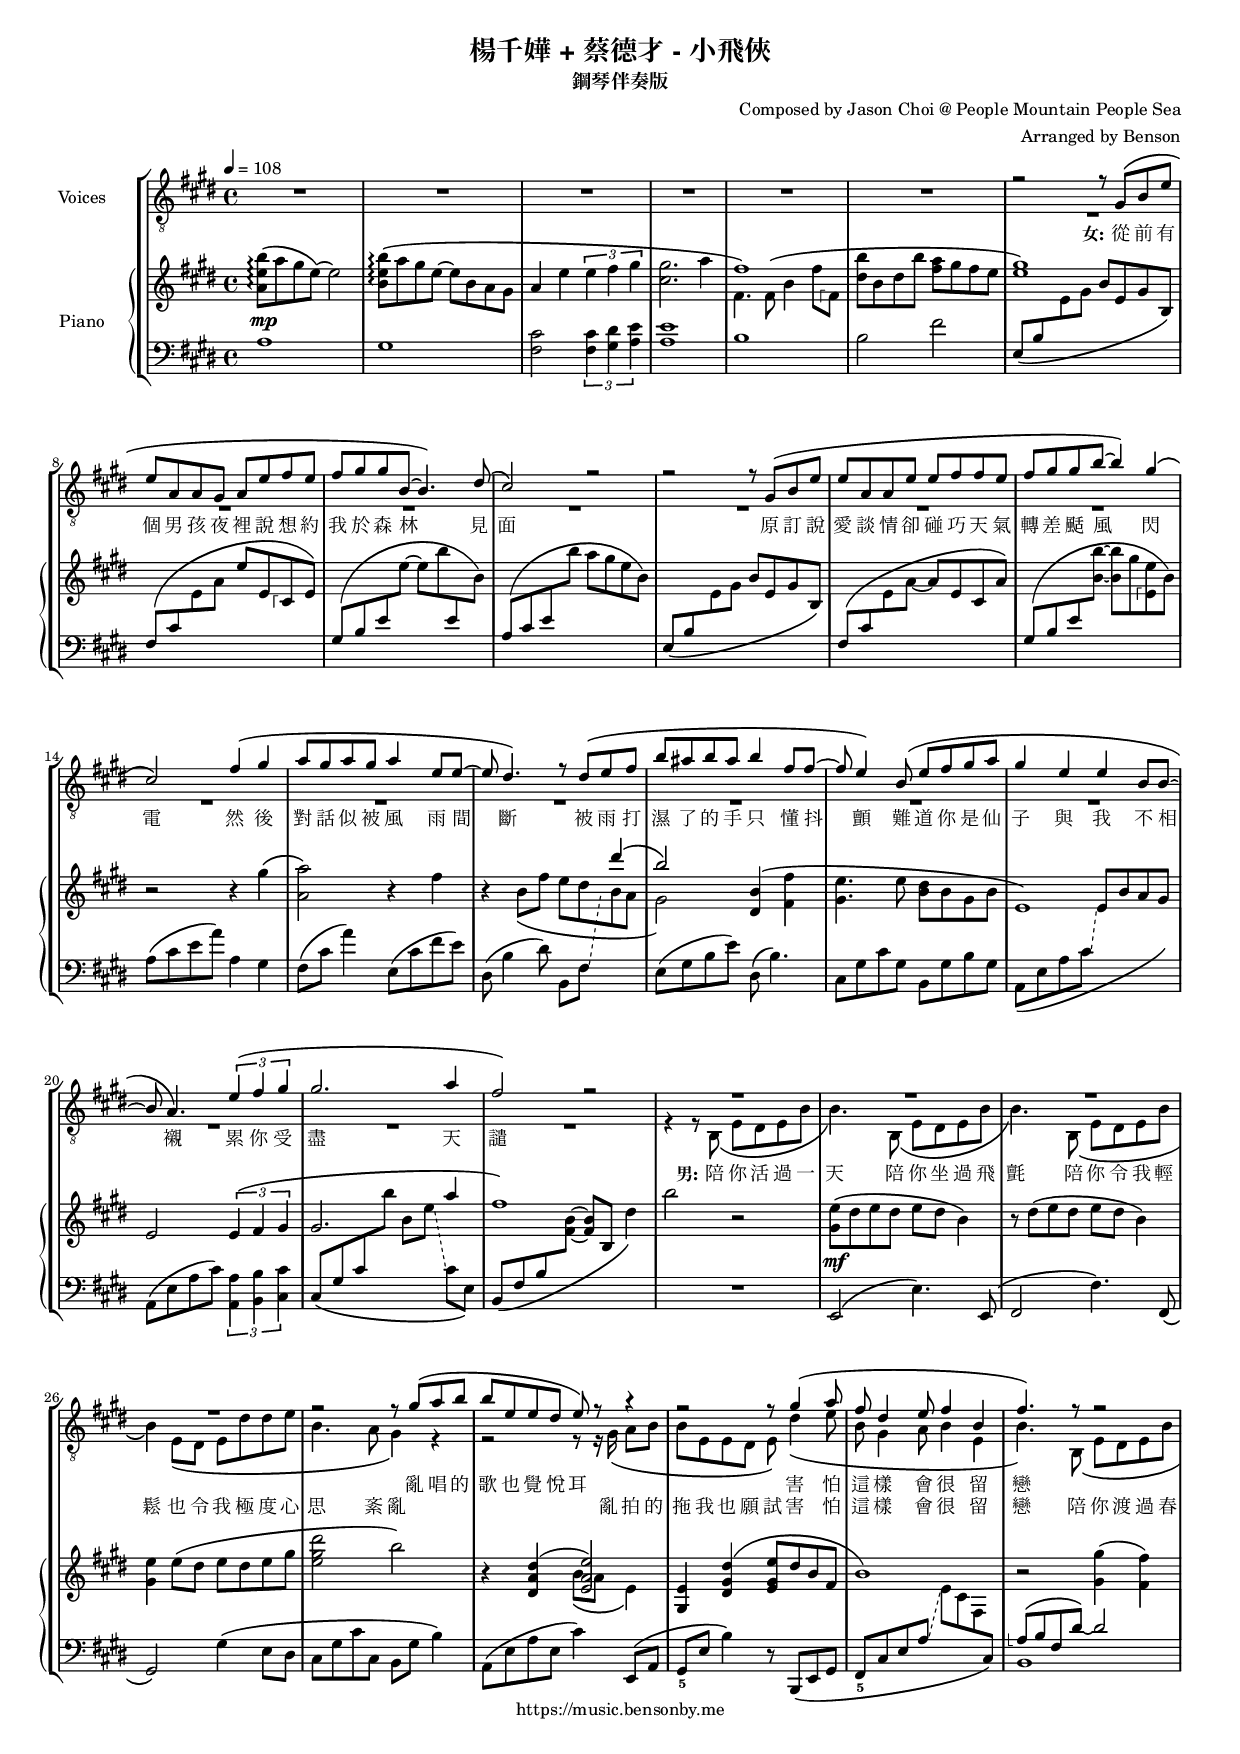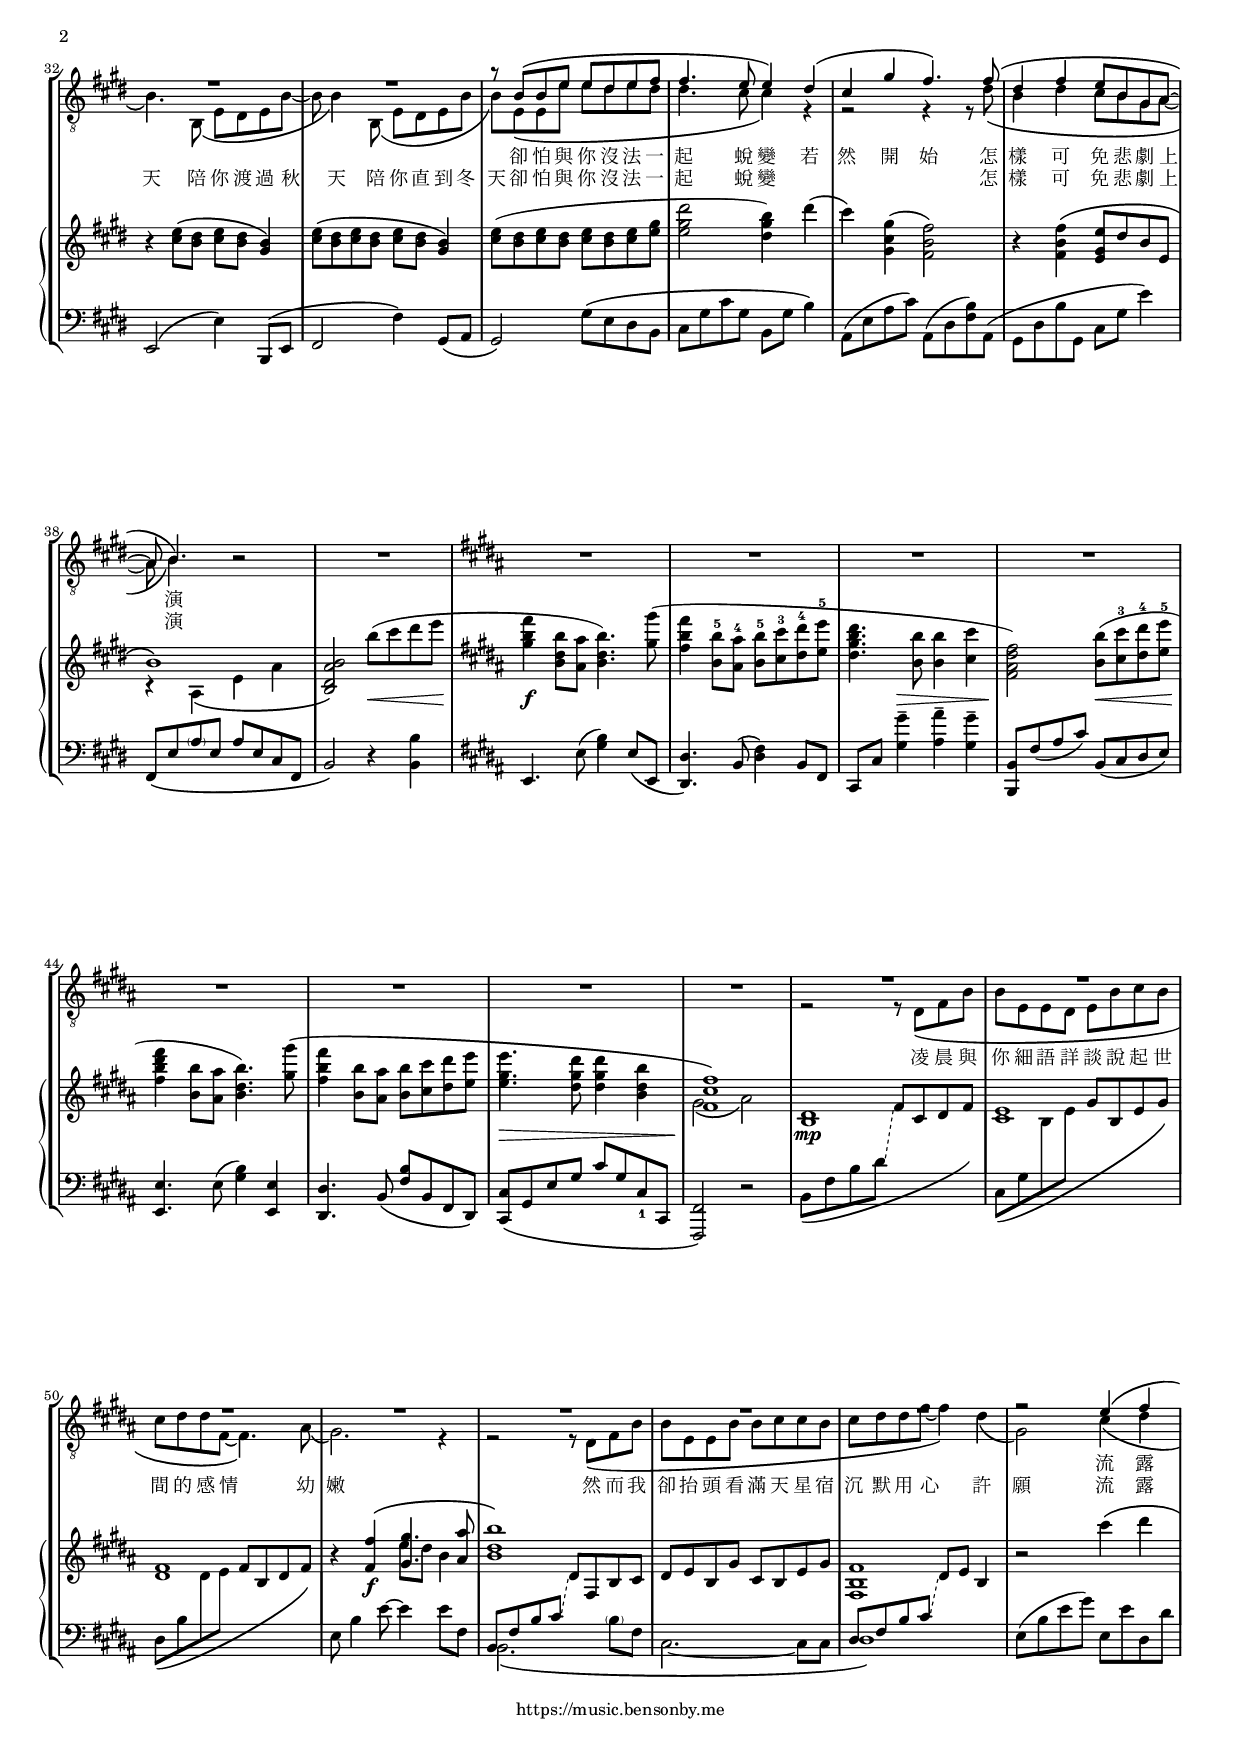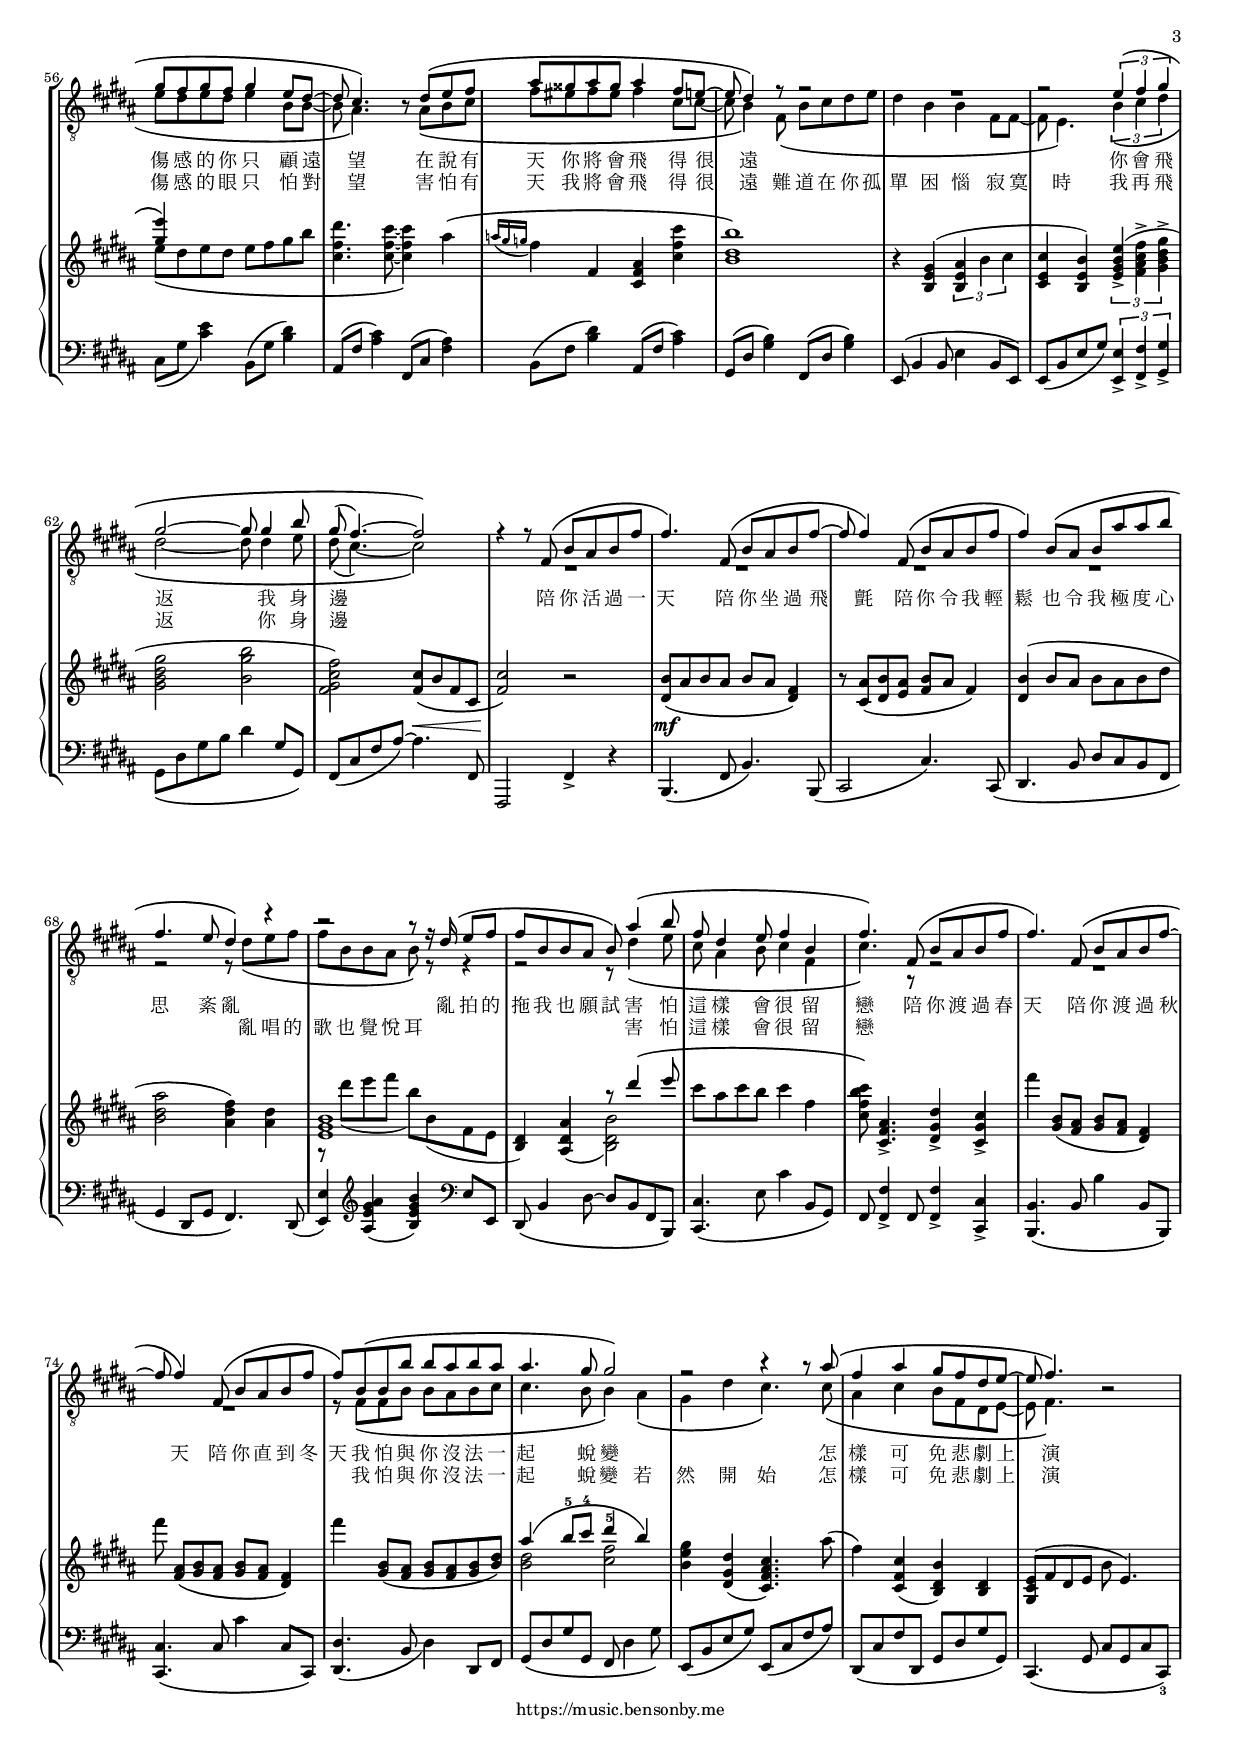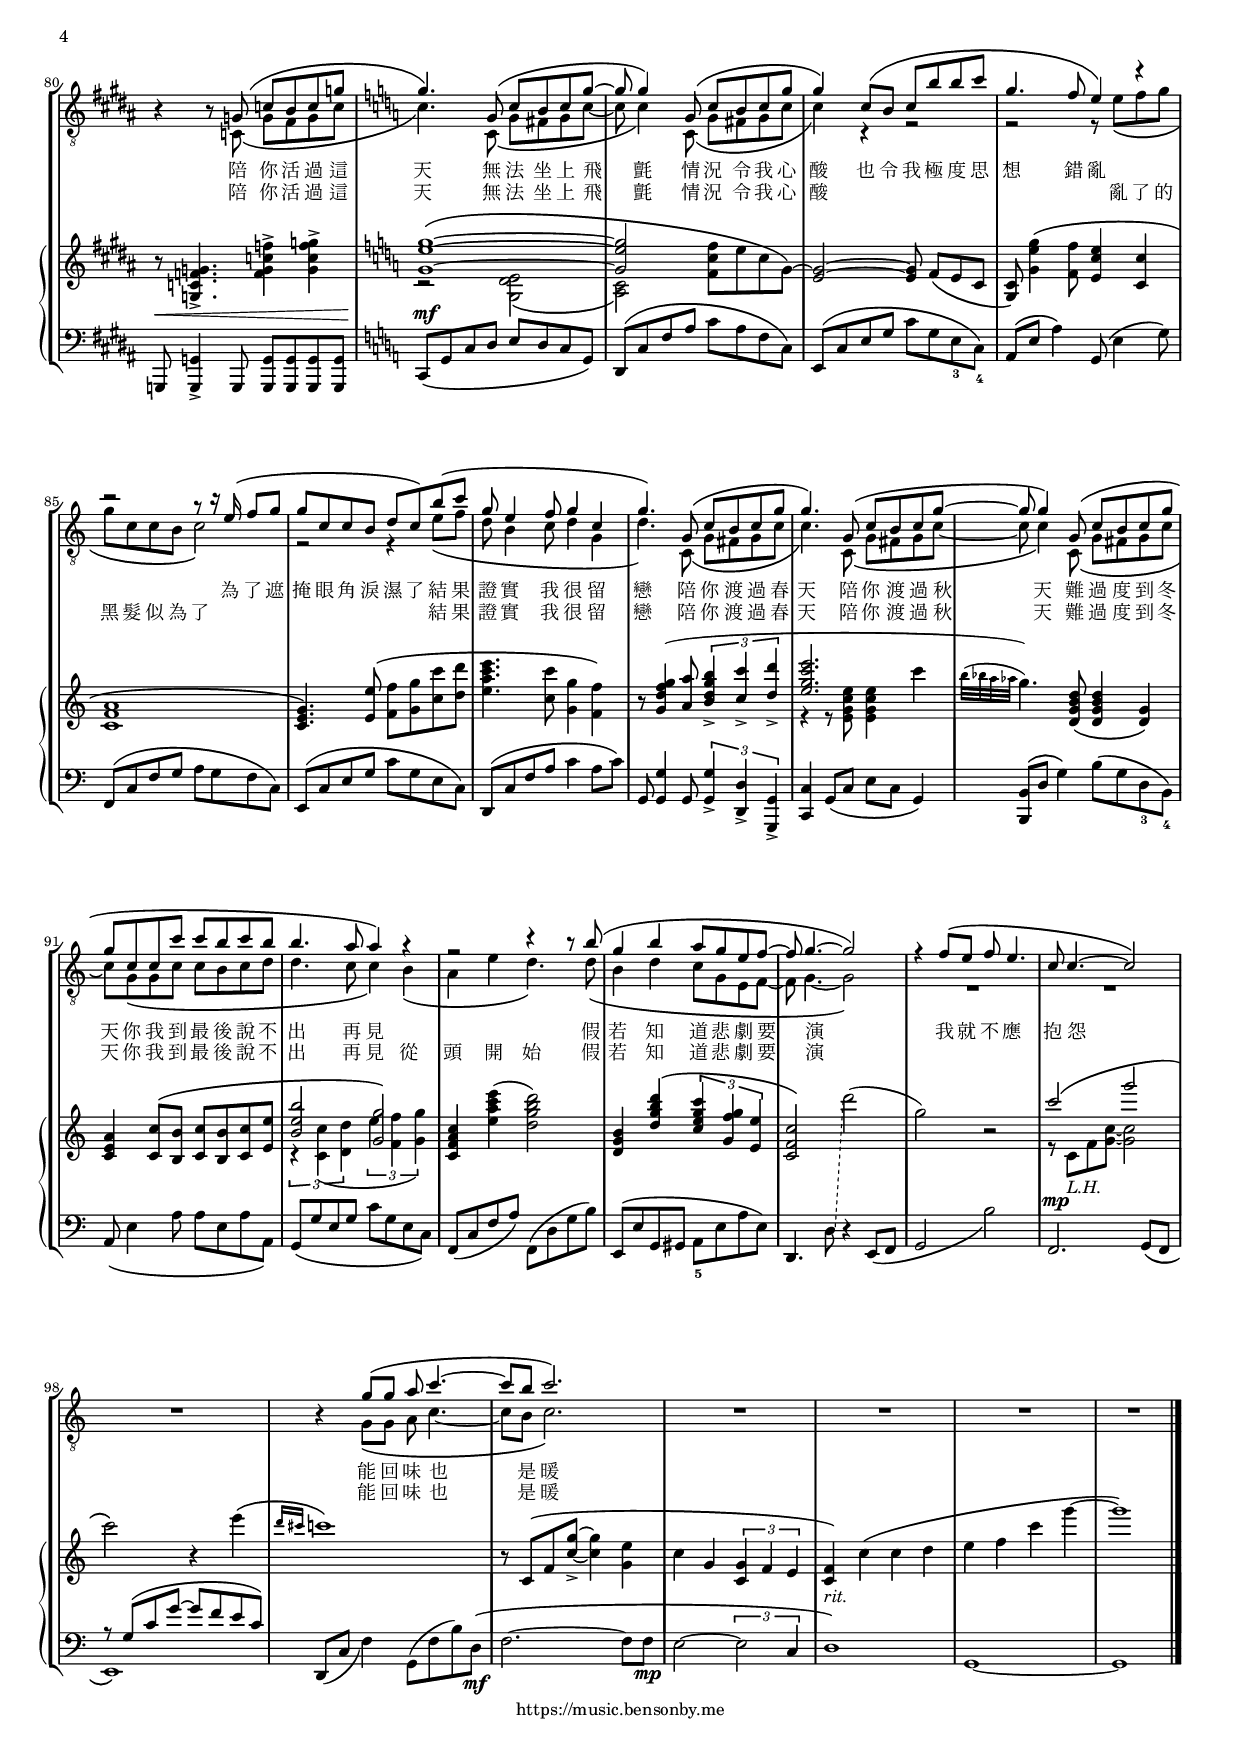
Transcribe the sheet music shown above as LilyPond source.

\version "2.18.2"
\include "articulate.ly"
%% http://lsr.di.unimi.it/LSR/Item?id=336
%% see also http://code.google.com/p/lilypond/issues/detail?id=1228

%% Usage:
%%   \new Staff \with {
%%     \override RestCollision.positioning-done = #merge-rests-on-positioning
%%   } << \somevoice \\ \othervoice >>
%% or (globally):
%%   \layout {
%%     \context {
%%       \Staff
%%       \override RestCollision.positioning-done = #merge-rests-on-positioning
%%     }
%%   } 
%%
%% Limitations:
%% - only handles two voices
%% - does not handle multi-measure/whole-measure rests

#(define (rest-score r)
  (let ((score 0)
	(yoff (ly:grob-property-data r 'Y-offset))
	(sp (ly:grob-property-data r 'staff-position)))
    (if (number? yoff)
	(set! score (+ score 2))
	(if (eq? yoff 'calculation-in-progress)
	    (set! score (- score 3))))
    (and (number? sp)
	 (<= 0 2 sp)
	 (set! score (+ score 2))
	 (set! score (- score (abs (- 1 sp)))))
    score))

#(define (merge-rests-on-positioning grob)
  (let* ((can-merge #f)
	 (elts (ly:grob-object grob 'elements))
	 (num-elts (and (ly:grob-array? elts)
			(ly:grob-array-length elts)))
	 (two-voice? (= num-elts 2)))
    (if two-voice?
	(let* ((v1-grob (ly:grob-array-ref elts 0))
	       (v2-grob (ly:grob-array-ref elts 1))
	       (v1-rest (ly:grob-object v1-grob 'rest))
	       (v2-rest (ly:grob-object v2-grob 'rest)))
	  (and
	   (ly:grob? v1-rest)
	   (ly:grob? v2-rest)	     	   
	   (let* ((v1-duration-log (ly:grob-property v1-rest 'duration-log))
		  (v2-duration-log (ly:grob-property v2-rest 'duration-log))
		  (v1-dot (ly:grob-object v1-rest 'dot))
		  (v2-dot (ly:grob-object v2-rest 'dot))
		  (v1-dot-count (and (ly:grob? v1-dot)
				     (ly:grob-property v1-dot 'dot-count -1)))
		  (v2-dot-count (and (ly:grob? v2-dot)
				     (ly:grob-property v2-dot 'dot-count -1))))
	     (set! can-merge
		   (and 
		    (number? v1-duration-log)
		    (number? v2-duration-log)
		    (= v1-duration-log v2-duration-log)
		    (eq? v1-dot-count v2-dot-count)))
	     (if can-merge
		 ;; keep the rest that looks best:
		 (let* ((keep-v1? (>= (rest-score v1-rest)
				      (rest-score v2-rest)))
			(rest-to-keep (if keep-v1? v1-rest v2-rest))
			(dot-to-kill (if keep-v1? v2-dot v1-dot)))
		   ;; uncomment if you're curious of which rest was chosen:
		   ;;(ly:grob-set-property! v1-rest 'color green)
		   ;;(ly:grob-set-property! v2-rest 'color blue)
		   (ly:grob-suicide! (if keep-v1? v2-rest v1-rest))
		   (if (ly:grob? dot-to-kill)
		       (ly:grob-suicide! dot-to-kill))
		   (ly:grob-set-property! rest-to-keep 'direction 0)
		   (ly:rest::y-offset-callback rest-to-keep)))))))
    (if can-merge
	#t
	(ly:rest-collision::calc-positioning-done grob))))

#(set-global-staff-size 15)

cr = \change Staff = "right"
cl = \change Staff = "left"
rhMark = \markup { 
  \path #0.1 #'((moveto -1 0)(rlineto 0 -1.5)(rlineto 0.5 0))
}
lhMark = \markup { 
  \path #0.1 #'((moveto 0 1)(rlineto -0.5 0)(rlineto 0 -1.5))
}

upper-intro = \relative c'' {
  <a e' b'>8\arpeggio\( a' gis e~\) e2
  << {
    \stemNeutral
    <b e b'>8\arpeggio\( a' gis e~ e b a gis
    a4 e' \times 2/3 {e fis gis}
    <cis, gis'>2. a'4
    fis1\)
  } \\ {
    s1*3
    fis,4. fis8^\( b4 fis'8
    \set fingeringOrientations = #'(left)
    <fis,\finger \lhMark>
    \stemNeutral
    <b' dis,>8 b, dis b' <a fis> gis fis e
    <e gis>1\)
  } >>
}

upper-verse-one = \relative c''' {
  s1
  s1
  s1
  s1
  s1
  s1
  r2 r4 gis4\(
  <a, a'>2\) r4 fis'4
  r4 << {
    s4 s4 dis'4\( b2\)
  } \\ {
    b,8\( fis' e dis b a gis2\)
  } >>
  <dis b'>4\( <fis fis'>
  <gis e'>4. e'8 <b dis> b gis b
  e,1\)
  e2 \times 2/3 {e4\( fis gis}
  gis2. \stemUp a'4
  \stemNeutral
  fis1\)
  b2 r2
}

upper-chorus-one = \relative c'' {
  <e gis,>8\( dis e dis e dis b4\)
  r8 dis\( e dis e dis b4\)
  <gis e'>4 e'8\( dis e dis e gis
  <e gis dis'>2 b'\)
  r4 << {
    <dis,, a' dis>4( <e a e'>2)
  } \\ {
    s4 b'8\( a e4\)
  } >>
  <gis, e'> <dis' gis dis'>\( <e gis e'>8 dis' b fis
  b1\)
  r2 <gis gis'>4( <fis fis'>)
  r4 <cis' e>8\( <b dis> <cis e> <b dis> <gis b>4\)
  <cis e>8\( <b dis> <cis e> <b dis> <cis e> <b dis> <gis b>4\)
  <cis e>8( <b dis> <cis e> <b dis> <cis e> <b dis> <cis e> <e gis>
  <e gis dis'>2 <dis gis b>4) dis'(
  cis) <gis, cis gis'>( <fis b fis'>2)
  r4 << {
    \stemNeutral
    <fis b fis'>4\( <e gis e'>8 dis' b e,
    \stemUp
    b'1\)
  } \\ {
    s2.
    r4 a,\( e' a
    \stemNeutral
    <b, dis a' b>2\)
  } >>
}

upper-episode = \relative c''' {
  b8( cis dis e \key b \major
  <gis, b fis'>4 <b, dis b'>8 <ais ais'> <b dis b'>4.) <gis' gis'>8(
  <fis b fis'>4 <b, b'^5>8 <ais ais'^4> <b b'^5> <cis cis'^3> <dis dis'^4> <e e'^5>
  <dis gis b dis>4. <b b'>8 <b b'>4 <cis cis'>
  <fis, ais dis fis>2) <b b'>8( <cis cis'^3> <dis dis'^4> <e e'^5>
  <fis b dis fis>4 <b, b'>8 <ais ais'> <b dis b'>4.)
  << {
    \stemNeutral
    <gis' gis'>8\(
    <fis b fis'>4 <b, b'>8 <ais ais'> <b b'> <cis cis'> <dis dis'> <e e'>
    <e gis e'>4. <dis gis dis'>8 <dis gis dis'>4 <b dis b'>
    \stemUp
    <fis cis' fis>1\)
  } \\ {
    s8 s1*2
    gis2\( ais\)
  } >>
}

upper-verse-two = \relative c' {
  <b dis>1
  <cis e>
  <dis fis>
  r4 << {
    <fis fis'>\(\f <gis gis'>4. <ais ais'>8
    <b dis b'>1\)
  } \\ {
    s4 e8 dis b4
  } >>
  s1
  <fis, b fis'>1
  r2 << {
    \stemNeutral
    cis'''4\( dis 
    \stemUp
    <e gis,>4\) s2. s2.
  } \\ {
    s2
    e,8\( dis e dis e fis gis b
    <cis, fis dis'>4. <cis fis cis'>8~ <cis fis cis'>4\)
  } >>
  \tag #'written {
    ais'4\( \acciaccatura {a16 gis g}
  }
  \tag #'midi {
    ais8\( \tuplet 3/2 { a16 gis g}
  }
  fis4 fis, <cis fis ais>4 <cis' fis cis'>
  <b dis b'>1\)
  r4 <b, e gis>( \times 2/3 {<b e ais>4 b' cis}
  <cis, e cis'>4 <b e b'>) \times 2/3 {<e gis b e>4->( <fis ais cis fis>-> <gis b dis gis>->}
  <gis b dis gis>2 <b gis' b>
  <fis gis cis fis>2) <fis cis'>8\( b fis cis
  <fis cis'>2\) r2
}

upper-chorus-two = \relative c'' {
  <b dis,>8\( ais b ais b ais <dis, fis>4\)
  r8 <cis ais'>\( <dis b'> <e ais> <fis b> ais fis4\)
  <dis b'>4( b'8 ais b ais b dis
  <b dis ais'>2 <ais dis fis>4) <ais dis>
  << {<e gis b>1 s4} \\ {r8 dis''( e fis b,) b,( fis e \stemNeutral <b dis>4) } >>
  << {
    s4 r8 dis''4\( e8
    \stemNeutral
    cis8 ais cis b cis4 fis,
    <cis fis b cis>8\)
  } \\ {
    \stemNeutral
    <ais, dis ais'>4(
    \stemDown
    <b dis b'>2)
  } >>
  <cis fis ais>4.-> <dis gis dis'>4-> <cis gis' cis>->
  fis''4 <gis,, b>8\( <fis ais> <gis b> <fis ais> <dis fis>4\)
  fis''8 <fis,, ais>8\([ <gis b> <fis ais>] <gis b> <fis ais> <dis fis>4\)
  fis''4 <gis,, b>8\( <fis ais> <gis b> <fis ais> <gis b> <b dis>\)
  << {ais'4\( b8^5 cis^4 dis4^5 b\)} \\ {<b, dis>2 <cis fis>2} >>
  <b e gis>4 <dis, gis dis'>4( <cis fis ais cis>4.) ais''8(
  fis4) <cis, fis cis'>4( <b dis b'>4) <b dis>
  <gis cis e>8\( fis' dis e b' e,4.\)
}

upper-chorus-three = \relative c' {
  r8 <g c f g>4.-> <f' g c f>4-> <g c f g>-> \key c \major

  << {
    <g e' g>1~\(
    q2
    \stemNeutral
    <f c' f>8 e' c g~\)
    <e g>2~ <e g>8
  } \\ {
    r2 <g, d' e>2\(
    <a c>2\)
  } >>
  f'8\( e c
  <g c>8\) <g' e' g>4\( <f f'>8 <e c' e>4 <c c'>
  <c f a>1
  <c e g>4.\) <e e'>8\( <f f'> <g g'> <c c'> <d d'>
  <e a c e>4. <c c'>8 <g g'>4 <f f'>\)
  r8 << {
    <g d' f g>4( <a a'>8
    \tuplet 3/2 2 {<b d g b>4_> <c c'>_> <d d'>_>}
    <e g c e>2. \stemNeutral
    \tag #'written { c'4 \acciaccatura { b32 bes a aes }}
    \tag #'midi { c8 b32 bes a aes }
    g4.)
  } \\ {
    s4. s2 r4 r8 <e, g c e> q4
  } >>
  <d g b d>8\( q4 <d g>\)
  <c e a>4
  << {
    \stemNeutral
    <c c'>8\( <b b'> <c c'> <b b'> <c c'> <e e'>
    \stemUp
    <b' e b'>2 <g g'>\)
  } \\ {
    s2.
    \tuplet 3/2 2 {r4 <c, c'>\( <d d'> e' <f, f'> <g g'>\)}
  } >>
  <c, f a c>4 <e' a c e>( <d g b d>2)
  <d, g b>4 << {
    <d' g b d>4\( \tuplet 3/2 2 {<c e g c>4 <g f' g> <e e'>}
    <c f c'>2\)
  } \\ {
    s2.
    \cl
    \stemNeutral
    d,,4.
    \once \override Glissando #'style = #'dashed-line
    d'8\glissando
    \cr
    d'''2^(
    g,2)
  } >>
  r2
}

upper-ending = \relative c''' {
  << {
    c2\( g'2
    \stemNeutral c,2\) 
  } \\ {
    r8 c,,_\markup { \italic "L.H." } f <g c>~ q2
  } >>
  r4 e''\(
  \grace{d16[ cis]} c1\)
  r8 c,,\( f <c' g'>8~-> <c g'>4 <g e'>
  c g \times 2/3 {<c, g'>4 f e}
  \tag #'written {
    <c f>4\) c'\( c d
    e f c' g'~ g1\) 
  }
  \tag #'midi {
    \tempo 4 = 105
    <c,,, f>4\)
    \tempo 4 = 103
    c'\(
    \tempo 4 = 101
    c
    \tempo 4 = 97
    d
    \tempo 4 = 88
    e
    \tempo 4 = 79
    f
    \tempo 4 = 66
    c'
    g'~ g1\) 
  }
  \bar "|."
}

lower-intro = \relative c' {
  a1
  gis
  <fis cis'>2 \times 2/3 {<fis cis'>4 <gis dis'> <a e'>}
  <a e'>1
  b1
  b2 fis'
}

lower-verse-one = \relative c {
  e8_\( b' \cr e gis b e, gis b,\)
  \cl fis\( cis' \cr e a e' e,
  \set fingeringOrientations = #'(left)
  <cis\finger \lhMark> e\)
  \cl gis,\( b e \cr e'~ e b' \cl e,, \cr b'\)
  \cl a,\( cis e \cr b'' a gis e b\)
  \cl e,,_\( b' \cr e gis b e, gis b,\)
  \cl fis\( cis' \cr e a~ a e cis a'\)
  \cl gis,\( b e \cr <b' b'>~ <b b'> gis' <e,\finger \lhMark e'> b'\)
  \cl a,\( cis e a\) a,4 gis
  fis8\( cis' a'4\) e,8\( cis' fis e\)
  dis,\( b'4 dis8\) b, \once \override Glissando #'style = #'dashed-line fis'\glissando
  \hideNotes \cr b'4
  \unHideNotes \cl
  e,,8\( gis b e\) dis,\( b'4.\)
  cis,8 gis' cis gis b, gis' b gis
  a,_\( e' a \once \override Glissando #'style = #'dashed-line cis \glissando \cr e b' a gis\)
  \cl a,,\( e' a cis\) \times 2/3 {<a, a'>4 <b b'> <cis cis'>}
  cis8_\( gis' cis \cr b'' b,[ \once \override Glissando #'style = #'dashed-line e]\glissando \cl cis, e,\)
  b_\( fis' b \cr <fis' b>~ <fis b> b, dis'4\)
  \cl R1
}

lower-chorus-one = \relative c, {
  e2\( e'4.\) e,8\(
  fis2 fis'4.\) fis,8\(
  gis2\) gis'4\( e8 dis
  cis8 gis' cis cis, b gis' b4\)
  a,8\( e' a e cis'4\) e,,8\( a
  gis8_5 e' b'4\) r8 b,,_\( e gis
  fis8_5 cis' e \once \override Glissando #'style = #'dashed-line a \glissando \cr e' cis fis, \cl cis\)
  << {b1} \\ {
    \stemUp
    \set fingeringOrientations = #'(left)
    <a'\finger \rhMark>8^\( b fis dis'~\) dis2
  } >>
  \stemNeutral e,,2\( e'4\) b,8\( e
  fis2 fis'4\) gis,8\( a
  gis2\) gis'8\( e dis b
  cis gis' cis gis b, gis' b4\)
  a,8\( e' a cis\) a,\( dis <fis b>\) a,\(
  gis dis' b' gis, cis gis' e'4\)
  fis,,8\( e' \parenthesize a e a e cis fis,
  b2\)
}
 
lower-episode = \relative c {
  r4 <b b'> \key b \major
  e,4. e'8( <gis b>4) e8\( e,
  <dis dis'>4.\) b'8( <dis fis>4) b8 fis
  cis8 cis' <gis' gis'>4-- <ais ais'>-- <gis gis'>--
  <b,, b'>8 fis''( ais cis) b,\( cis dis e\)
  <e, e'>4. e'8( <gis b>4) <e, e'>4
  <dis dis'>4. b'8\( <fis' b>8 b, fis dis\)
  <cis cis'>8\( gis' e' gis cis gis cis,_1 cis,
  <fis, fis'>2\) r2
}

lower-verse-two = \relative c {
  b8_\( fis' b \once \override Glissando #'style = #'dashed-line dis \glissando \cr fis cis dis fis\)
  \cl \stemDown cis,_\( gis' \cr b e \stemNeutral gis b, e gis\)
  \cl \stemDown dis,_\( b' \cr dis e \stemNeutral fis b, dis fis\)
  \cl e, b'4 e8~ e4 e8 fis,8
  << {
    b,8 fis' b
    \once \override Glissando #'style = #'dashed-line cis\glissando \cr
    dis fis, b cis
    dis e b gis' cis, b e gis
    \cl
    dis,8 fis b
    \once \override Glissando #'style = #'dashed-line cis \glissando \cr
    dis e b4
  } \\ {
    \cl
    b,2.\( \parenthesize b'8 fis
    cis2.~ cis8 cis
    dis1\)
  } >>
  \stemNeutral e8\( b' e gis\) e, e' dis, dis'
  cis,_\( gis' <cis e>4\) b,8\( gis' <b dis>4\)
  ais,8\( fis' <ais cis>4\) fis,8\( cis' <fis ais>4\)
  b,8\( fis' <b dis>4\) ais,8\( fis' <ais cis>4\)
  gis,8\( dis' <gis b>4\) fis,8\( dis' <gis b>4\)
  e,8\( b'4 b8 e4 b8 e,\)
  e\( b' e gis\) \times 2/3 {<e, e'>4-> <fis fis'>-> <gis gis'>->}
  gis8_\( dis' gis b dis4 gis,8 gis,\)
  fis\( cis' fis ais~\) ais4. fis,8
  fis,2 fis'4-> r4
}

lower-chorus-two = \relative c, {
  b4.\( fis'8 b4.\) b,8\(
  cis2 cis'4.\) cis,8\(
  dis4. b'8 dis8 cis b fis
  gis4 dis8 gis fis4.\) dis8(
  <e e'>4) \clef treble  <ais' e' gis ais>( <b e gis b>) \clef bass e,8 e,
  dis_\( b'4 dis8~ dis8 b fis b,\)
  <cis cis'>4._\( e'8 cis'4 b,8 gis\)
  fis <fis fis'>4-> fis8 <fis fis'>4-> <cis cis'>->
  <b b'>4._\( b'8 b'4 b,8 b,\)
  <cis cis'>4._\( cis'8 cis'4 cis,8 cis,\)
  <dis dis'>4._\( b'8 dis4\) dis,8 fis
  gis_\( dis' gis gis, fis8 dis'4 gis8\)
  e,_\( b' e gis\) e,\( cis' fis ais\)
  dis,,_\( cis' fis dis, gis dis' gis gis,\)
  cis,4._\( gis'8 cis gis cis cis,_3\)
}

lower-chorus-three = \relative c, {
  g8 <g g'>4-> g8 <g g'> <g g'> <g g'> <g g'>  \key c \major
  c8\( g' c d e d c g\)
  d\( c' f a c a f c\)
  e,\( c' e g c g e_3 c_4\)
  a\( e' a4\) g,8\( e'4 g8\)
  f,\( c' f g a g f c\)
  e,\( c' e g c g e c\)
  d,\( c' f a c4 a8 c\)
  g,8 <g g'>4 g8 \tuplet 3/2 2 {<g g'>4-> <d d'>-> <g, g'>->}
  <c c'>4 g'8_\( c e c g4\)
  <b, b'>8\( d'8 g4\) b8\( g d_3 b_4\)
  a8_\( e'4 a8 a e a a,\)
  g_\( g' e g c g e c\)
  f,\( c' f a\) f,\( d' g b\)
  e,,\( e' g, gis a_5 e' a e\)
  s2
  r4 e,8_\( f
  g2 b'\)
}

lower-ending = \relative c' {
  << {
    s1
    r8 g^\( c g'~ g f e c\)
  } \\ {
    \stemNeutral
    f,,2. g8\( f \stemDown e1\)
  } >>
  d8_( c' f4) g,8( f' b) d,\mf\(
  f2.~ f8 f\mp
  e2~ \times 2/3 {e2 c4}
  d1\)
  g,~
  g \bar "|."
}

upper = \relative c {
  \clef treble \key e \major \time 4/4 \tempo 4 = 108
  \upper-intro
  \upper-verse-one
  \upper-chorus-one
  \upper-episode
  \upper-verse-two
  \upper-chorus-two
  \upper-chorus-three
  \upper-ending
}

lower = \relative c {
  \clef bass \key e \major \time 4/4
  \lower-intro
  \lower-verse-one
  \lower-chorus-one
  \lower-episode
  \lower-verse-two
  \lower-chorus-two
  \lower-chorus-three
  \lower-ending
}

dynamics = {
  s1\mp s1*22
  s1\mf s1*14
  s2 s2\< s1\!\f s1 s4 s2.\> s2\! s2\< s1\! s1 s1\> s1\!
  s1\mp s1*14 s2 s2\< s1\!
  s1\mf s1*14 s1\<
  s1\!\mf s1*15
  s1\mp s1*4 s1_\markup { \italic "rit." } s1*2
}

melodyf = \relative c' {
  \clef treble \key e \major \time 4/4
  \override Script #'padding = #2

  \override MultiMeasureRest.staff-position = #0
  R1*6
  \revert MultiMeasureRest.staff-position

  r2 r8 gis\( b e e a, a gis a e' fis e fis gis gis b,~ b4.\) dis8\( cis2\) r2
  r2 r8 gis\( b e e a, a e' e fis fis e fis gis gis b~ b4\) gis\( cis,2\)
  fis4\( gis a8 gis a gis a4 e8 e~ e dis4.\)
  r8 dis\( e fis b ais b ais b4 fis8 fis~ fis e4\)
  b8\( e fis gis a gis4 e e b8 b~ b a4.\)
  \times 2/3 {e'4\( fis gis} gis2. a4 fis2\) r2 R1

  R1 R1 R1 r2 r8
  gis\( a b b e, e dis e\) r r4 r2 r8
  gis4\( a8 fis dis4 e8 fis4 b, fis'4.\) r8 r2
  R1 R1 r8 b,\( b e e dis e fis fis4. e8 e4\) dis\( cis gis' fis4.\)
  fis8\( dis4 fis e8 b gis a~ a b4.\) r2
  \override MultiMeasureRest.staff-position = #0
  R1
  \key b \major R1*8
  \revert MultiMeasureRest.staff-position
  R1*7
  r2 e4\( fis gis8 fis gis fis gis4 e8 dis~ dis cis4.\)
  r8 dis\( e fis ais gisis ais gisis ais4 fis8 e~ e dis4\) r8 r2
  R1 r2 \times 2/3 {e4\( fis gis} gis2~ gis8 gis4 b8 gis( fis4.~) fis2\)
  r4 r8 fis,\( b ais b fis' fis4.\) fis,8\( b ais b fis'~ fis fis4\)
  fis,8\( b ais b fis' fis4\) b,8\( ais b ais' ais b fis4. e8 dis4\) r
  r2 r8 r16 dis16\( e8 fis fis b, b ais b\) ais'4\( b8 fis dis4 e8 fis4 b, fis'4.\)
  fis,8\( b ais b fis' fis4.\) fis,8\( b ais b fis'~ fis fis4\)
  fis,8\( b ais b fis' fis\) b,\( b b' b ais b ais ais4. gis8 gis2\)
  r2 r4 r8 ais\( fis4 ais gis8 fis dis e~ e fis4.\) r2
  r4 r8 g,\( c b c g'
  \key c \major g4.\) g,8\( c b c g'~ g g4\)
  g,8\( c b c g' g4\) c,8\( b c b' b c g4. f8 e4\) r4 r2 r8 r16
  e16\( f8 g g c, c b d c\)
  b'\( c g e4 f8 g4 c, g'4.\)
  g,8\( c b c g' g4.\) g,8\( c b c g'~ g g4\)
  g,8\( c b c g' g c, c c' c b c b b4. a8 a4\)
  r4 r2 r4 r8 b\( g4 b a8 g e f~ f g4.~ g2\)
  r4 f8\( e f e4. c8 c4.~ c2\)
  \override MultiMeasureRest.staff-position = #0
  R1 r4
  g'8\( g a c4.~ c8 b c2.\) R1 R1 R1 R1 \bar "|."
}

lyricsf = \lyricmode {
  \set stanza = #"女:"
  從 前 有 個 男 孩 夜 裡 說 想 約 我 於 森 林 見 面
  原 訂 說 愛 談 情 卻 碰 巧 天 氣 轉 差 颳 風 閃 電
  然 後 對 話 似 被 風 雨 間 斷
  被 雨 打 濕 了 的 手 只 懂 抖 顫 難 道 你 是 仙 子
  與 我 不 相 襯 累 你 受 盡 天 譴
  亂 唱 的 歌 也 覺 悅 耳
  害 怕 這 樣 會 很 留 戀
  卻 怕 與 你 沒 法 一 起 蛻 變
  若 然 開 始 怎 樣 可 免 悲 劇 上 演
  流 露 傷 感 的 你 只 顧 遠 望
  在 說 有 天 你 將 會 飛 得 很 遠
  你 會 飛 返 我 身 邊
  陪 你 活 過 一 天 陪 你 坐 過 飛 氈
  陪 你 令 我 輕 鬆 也 令 我 極 度 心 思 紊 亂
  亂 拍 的 拖 我 也 願 試
  害 怕 這 樣 會 很 留 戀
  陪 你 渡 過 春 天 陪 你 渡 過 秋 天
  陪 你 直 到 冬 天
  我 怕 與 你 沒 法 一 起 蛻 變
  怎 樣 可 免 悲 劇 上 演
  陪 你 活 過 這 天 無 法 坐 上 飛 氈
  情 況 令 我 心 酸
  也 令 我 極 度 思 想 錯 亂
  為 了 遮 掩 眼 角 淚 濕 了
  結 果 證 實 我 很 留 戀
  陪 你 渡 過 春 天 陪 你 渡 過 秋 天
  難 過 度 到 冬 天 你 我 到 最 後 說 不 出 再 見
  假 若 知 道 悲 劇 要 演
  我 就 不 應 抱 怨
  能 回 味 也 是 暖
}

melodym = \relative c' {
    \clef "treble_8" \key e \major \time 4/4
    s1*6
    R1*8
    R1*8
    r4 r8 b,\( e dis e b' b4.\) b,8\( e dis e b' b4.\)
    b,8\( e dis e b' b4\) e,8\( dis e dis' dis e b4. a8 gis4\) r4
    r2 r8 r16 gis\( a8 b b e, e dis e\) dis'4\( e8 b gis4 a8 b4 e, b'4.\)
    b,8\( e dis e b' b4.\) b,8\( e dis e b'~ b b4\) b,8\( e dis e b' b\)
    e,\( e e' e dis e dis dis4. cis8 cis4\) r4 
    r2 r4 r8 dis\( b4 dis cis8 b gis a~ a b4.\) r2 s1
    \key b \major s1*8
    r2 r8 dis,8\( fis b b e, e dis e b' cis b cis dis dis fis,8~ fis4.\) ais8\( gis2.\) r4
    r2 r8 dis\( fis b b e, e b' b cis cis b cis dis dis fis~ fis4\) dis\( gis,2\)
    cis4\( dis e8 dis e dis e4 b8 b~ b ais4.\)
    r8 ais\( b cis fis eis fis eis fis4 cis8 cis~ cis b4\)
    fis8\( b cis dis e dis4 b b fis8 fis~ fis e4.\)
    \times 2/3 {b'4\( cis dis} dis2~ dis8 dis4 e8 dis( cis4.~) cis2\)
    R1*4
    r2 r8 dis8\( e fis fis b, b ais b\)
    r8 r4 r2 r8 dis4\( e8 cis ais4 b8 cis4 fis, cis'4.\) r8 r2
    R1 R1 r8 fis,\( fis b b ais b cis cis4. b8 b4\) ais\( gis dis' cis4.\)
    cis8\( ais4 cis b8 fis dis e~ e fis4.\) r2
    r4 r8 c\( g' fis g c
    \key c \major
    c4.\) c,8\( g' fis g c~ c c4\) c,8\( g' fis g c c4\) r4 r2
    r2 r8 e\( f g g c, c b c2\) r2 r4 e8\( f d b4 c8 d4 g, d'4.\)
    c,8\( g' fis g c c4.\) c,8\( g' fis g c~ c c4\)
    c,8\( g' fis g c c\) g\( g c c b c d d4. c8 c4\)
    b\( a e' d4.\) d8\( b4 d c8 g e f~ f g4.~ g2\)
    R1 R1 s1
    r4 g8\( g a c4.~ c8 b c2.\) s1*4 \bar "|."
}

lyricsm = \lyricmode {
  \set stanza = #"男:"
  陪 你 活 過 一 天 陪 你 坐 過 飛 氈
  陪 你 令 我 輕 鬆 也 令 我 極 度 心 思 紊 亂
  \once \override LyricText #'self-alignment-X = #1
  亂 拍 的 拖 我 也 願 試
  害 怕 這 樣 會 很 留 戀
  陪 你 渡 過 春 天 陪 你 渡 過 秋 天
  陪 你 直 到 冬 天 卻 怕 與 你 沒 法 一 起 蛻 變
  怎 樣 可 免 悲 劇 上 演
  凌 晨 與 你 細 語 詳 談 說 起 世 間 的 感 情 幼 嫩
  然 而 我 卻 抬 頭 看 滿 天 星 宿 沉 默 用 心 許 願
  流 露 傷 感 的 眼 只 怕 對 望
  害 怕 有 天 我 將 會 飛 得 很 遠
  難 道 在 你 孤 單 困 惱 寂 寞 時
  我 再 飛 返 你 身 邊
  亂 唱 的 歌 也 覺 悅 耳
  害 怕 這 樣 會 很 留 戀
  我 怕 與 你 沒 法 一 起 蛻 變
  若 然 開 始 怎 樣 可 免 悲 劇 上 演
  陪 你 活 過 這 天 無 法 坐 上 飛 氈
  情 況 令 我 心 酸
  亂 了 的 黑 髮 似 為 了
  結 果 證 實 我 很 留 戀
  陪 你 渡 過 春 天 陪 你 渡 過 秋 天
  難 過 度 到 冬 天 你 我 到 最 後 說 不 出 再 見
  從 頭 開 始 假 若 知 道 悲 劇 要 演
  能 回 味 也 是 暖
}

\paper {
  oddFooterMarkup = \markup { \fill-line { "https://music.bensonby.me" }}
  evenFooterMarkup = \markup { \fill-line { "https://music.bensonby.me" }}
}

\header {
  title = "楊千嬅 + 蔡德才 - 小飛俠"
  subtitle = "鋼琴伴奏版"
  arranger = "Arranged by Benson"
  composer = "Composed by Jason Choi @ People Mountain People Sea"
}

\book {
\score {
  \new StaffGroup <<
    \new Staff \with {
      % use built in feature when on version 2.19
      % \consists "Merge_rests_engraver"
      \override RestCollision.positioning-done = #merge-rests-on-positioning
    } <<
      \set Staff.instrumentName = #"Voices"
      \set Staff.midiInstrument = #"oboe"
      \new Voice = "Female" { \voiceOne \melodyf }
      \new Voice = "Male" { \voiceTwo \melodym }
    >>
    \context Lyrics = soprano { s1}
    \context Lyrics = tenor {s1}
    \context Lyrics = soprano \lyricsto Female \lyricsf
    \context Lyrics = tenor \lyricsto Male \lyricsm
    \new PianoStaff <<
      \set PianoStaff.instrumentName = #"Piano"
      \new Staff = "right" {
        \keepWithTag #'written \upper
      }
      \new Dynamics = "Dynamics_pf" \dynamics
      \new Staff = "left" {
        \keepWithTag #'written \lower
      }
    >>
  >>
  \layout {
  }
}
\score {
  \new StaffGroup <<
    \new Staff {
      \set Staff.midiInstrument = "oboe"
      \articulate << \transpose c c' { \melodyf } >>
    }
    \new Staff {
      \set Staff.midiInstrument = "recorder"
      \articulate << \transpose c c' { \melodym } >>
    }
    \new PianoStaff <<
      \set PianoStaff.instrumentName = #"Piano  "
      \new Staff = "right" {
        \articulate << \keepWithTag #'midi \upper >>
      }
      \new Dynamics = "Dynamics_pf" \dynamics
      \new Staff = "left" {
        \articulate << \keepWithTag #'midi \lower >>
      }
    >>
  >>
  \midi {
  }
}
}
